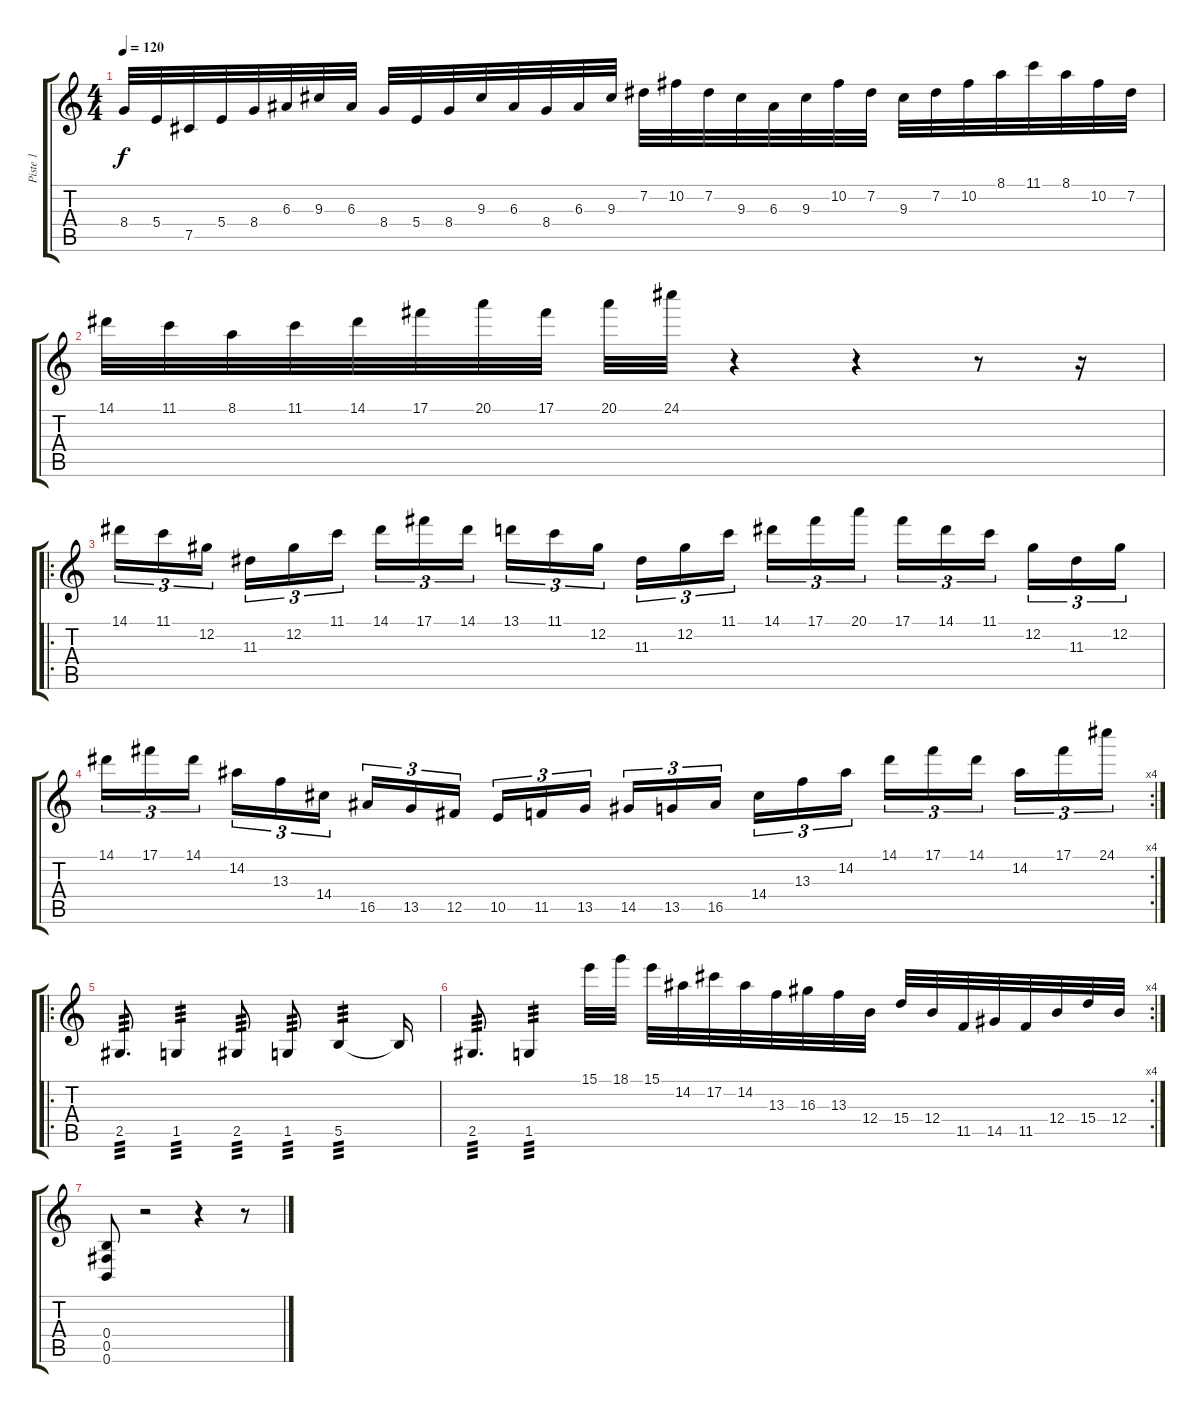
\track ("Piste 1" "Piste 1") {instrument distortionguitar}
\staff {score tabs}
\tuning (Db4 Ab3 E3 B2 Gb2 B1) {hide}
\ts (4 4)
\tempo 120
\clef g2
\ks c
8.4.32{dy f} 5.4.32 7.5.32 5.4.32 8.4.32 6.3.32 9.3.32 6.3.32 8.4.32 5.4.32 8.4.32 9.3.32 6.3.32 8.4.32 6.3.32 9.3.32 7.2.32 10.2.32 7.2.32 9.3.32 6.3.32 9.3.32 10.2.32 7.2.32 9.3.32 7.2.32 10.2.32 8.1.32 11.1.32 8.1.32 10.2.32 7.2.32 |
14.1.32 11.1.32 8.1.32 11.1.32 14.1.32 17.1.32 20.1.32 17.1.32 20.1.32 24.1.32 r.4 r.4 r.8 r.16 |
\ro
14.1.16{tu (3 2)} 11.1.16{tu (3 2)} 12.2.16{tu (3 2) beam splitsecondary} 11.3.16{tu (3 2)} 12.2.16{tu (3 2)} 11.1.16{tu (3 2)} 14.1.16{tu (3 2)} 17.1.16{tu (3 2)} 14.1.16{tu (3 2) beam splitsecondary} 13.1.16{tu (3 2)} 11.1.16{tu (3 2)} 12.2.16{tu (3 2)} 11.3.16{tu (3 2)} 12.2.16{tu (3 2)} 11.1.16{tu (3 2) beam splitsecondary} 14.1.16{tu (3 2)} 17.1.16{tu (3 2)} 20.1.16{tu (3 2)} 17.1.16{tu (3 2)} 14.1.16{tu (3 2)} 11.1.16{tu (3 2) beam splitsecondary} 12.2.16{tu (3 2)} 11.3.16{tu (3 2)} 12.2.16{tu (3 2)} |
\rc 4
14.1.16{tu (3 2)} 17.1.16{tu (3 2)} 14.1.16{tu (3 2) beam splitsecondary} 14.2.16{tu (3 2)} 13.3.16{tu (3 2)} 14.4.16{tu (3 2)} 16.5.16{tu (3 2)} 13.5.16{tu (3 2)} 12.5.16{tu (3 2) beam splitsecondary} 10.5.16{tu (3 2)} 11.5.16{tu (3 2)} 13.5.16{tu (3 2)} 14.5.16{tu (3 2)} 13.5.16{tu (3 2)} 16.5.16{tu (3 2) beam splitsecondary} 14.4.16{tu (3 2)} 13.3.16{tu (3 2)} 14.2.16{tu (3 2)} 14.1.16{tu (3 2)} 17.1.16{tu (3 2)} 14.1.16{tu (3 2) beam splitsecondary} 14.2.16{tu (3 2)} 17.1.16{tu (3 2)} 24.1.16{tu (3 2)} |
\ro
2.5.8{d tp 3} 1.5.4{tp 3} 2.5.8{tp 3} 1.5.8{tp 3} 5.5.4{tp 3} 5.5{t}.16 |
\rc 4
2.5.8{d tp 3} 1.5.4{tp 3} 15.1.32 18.1.32 15.1.32 14.2.32 17.2.32 14.2.32 13.3.32 16.3.32 13.3.32 12.4.32 15.4.32 12.4.32 11.5.32 14.5.32 11.5.32 12.4.32 15.4.32 12.4.32 |
(0.4 0.5 0.6).8 r.2 r.4 r.8
